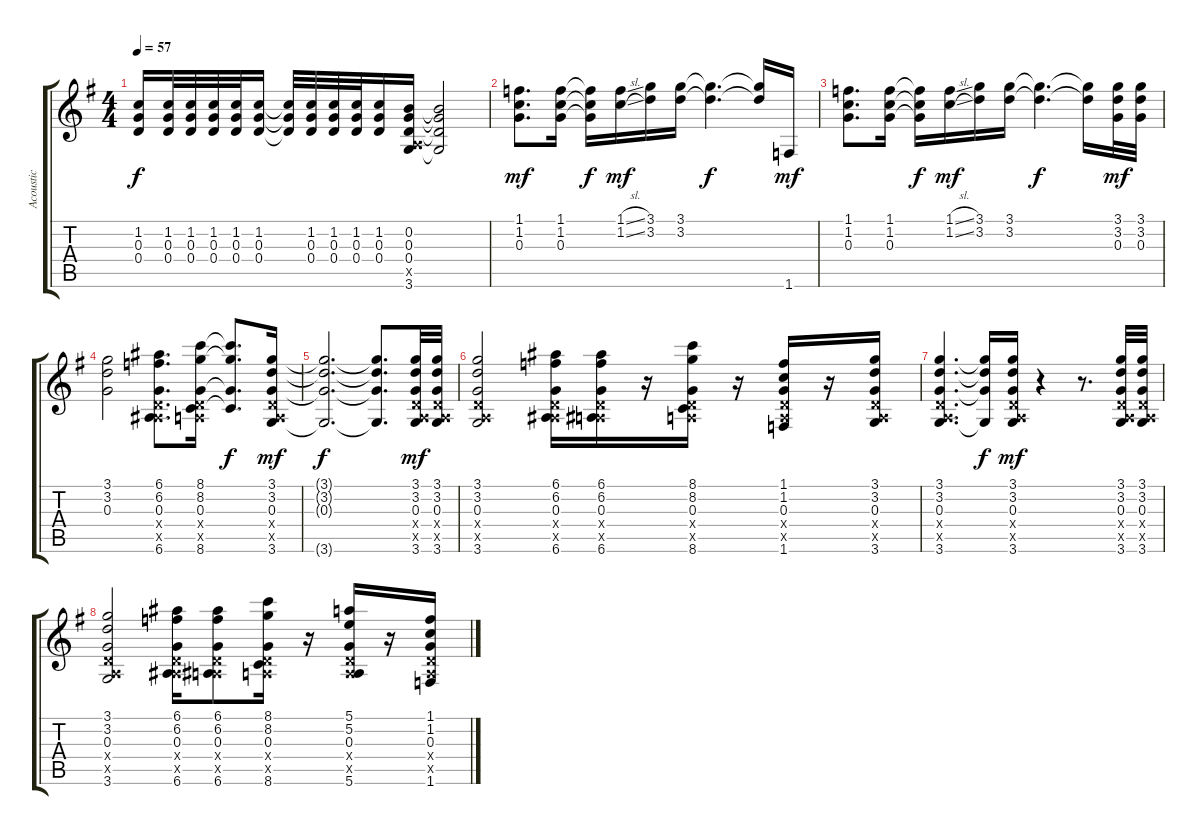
\track ("Acoustic" "Acoustic") {instrument acousticguitarsteel}
\staff {score tabs}
\tuning (E4 B3 G3 D3 A2 E2) {hide}
\ts (4 4)
\tempo 57
\clef g2
\ks g
(1.2 0.3 0.4).16{dy f} (1.2 0.3 0.4).32 (1.2 0.3 0.4).32 (1.2 0.3 0.4).32 (1.2 0.3 0.4).32 (1.2 0.3 0.4).16 (1.2{t} 0.3{t} 0.4{t}).32 (1.2 0.3 0.4).32 (1.2 0.3 0.4).32 (1.2 0.3 0.4).32 (1.2 0.3 0.4).16 (0.2 0.3 0.4 0.5{x} 3.6).16 (0.2{t} 0.3{t} 0.4{t} 3.6{t}).2 |
(1.1 1.2 0.3).8{d dy mf volume 13} (1.1 1.2 0.3).16 (1.1{t} 1.2{t} 0.3{t}).16{dy f} (1.1{sl} 1.2{sl}).16{dy mf} (3.1 3.2).16 (3.1 3.2).16 (3.1{t} 3.2{t}).4{d dy f} (3.1{t} 3.2{t}).16 1.6.16{dy mf} |
(1.1 1.2 0.3).8{d} (1.1 1.2 0.3).16 (1.1{t} 1.2{t} 0.3{t}).16{dy f} (1.1{sl} 1.2{sl}).16{dy mf} (3.1 3.2).16 (3.1 3.2).16 (3.1{t} 3.2{t}).4{d dy f} (3.1{t} 3.2{t}).16 (3.1 3.2 0.3).32{dy mf} (3.1 3.2 0.3).32 |
(3.1 3.2 0.3).2 (6.1 6.2 0.3 0.4{x} 0.5{x} 6.6).8{d} (8.1 8.2 0.3 0.4{x} 0.5{x} 8.6).16 (8.1{t} 8.2{t} 0.3{t} 8.6{t}).8{d dy f} (3.1 3.2 0.3 0.4{x} 0.5{x} 3.6).16{dy mf} |
(3.1{t} 3.2{t} 0.3{t} 3.6{t}).2{d dy f} (3.1{t} 3.2{t} 0.3{t} 3.6{t}).8{d} (3.1 3.2 0.3 0.4{x} 0.5{x} 3.6).32{dy mf} (3.1 3.2 0.3 0.4{x} 0.5{x} 3.6).32 |
(3.1 3.2 0.3 0.4{x} 0.5{x} 3.6).2 (6.1 6.2 0.3 0.4{x} 0.5{x} 6.6).16 (6.1 6.2 0.3 0.4{x} 0.5{x} 6.6).16 r.16 (8.1 8.2 0.3 0.4{x} 0.5{x} 8.6).16 r.16 (1.1 1.2 0.3 0.4{x} 0.5{x} 1.6).16 r.16 (3.1 3.2 0.3 0.4{x} 0.5{x} 3.6).16 |
(3.1 3.2 0.3 0.4{x} 0.5{x} 3.6).4{d} (3.1{t} 3.2{t} 0.3{t} 3.6{t}).16{dy f} (3.1 3.2 0.3 0.4{x} 0.5{x} 3.6).16{dy mf} r.4 r.8{d} (3.1 3.2 0.3 0.4{x} 0.5{x} 3.6).32 (3.1 3.2 0.3 0.4{x} 0.5{x} 3.6).32 |
(3.1 3.2 0.3 0.4{x} 0.5{x} 3.6).2 (6.1 6.2 0.3 0.4{x} 0.5{x} 6.6).16 (6.1 6.2 0.3 0.4{x} 0.5{x} 6.6).8 (8.1 8.2 0.3 0.4{x} 0.5{x} 8.6).16 r.16 (5.1 5.2 0.3 0.4{x} 0.5{x} 5.6).16 r.16 (1.1{sl} 1.2{sl} 0.3 0.4{x} 0.5{x} 1.6{sl}).16
